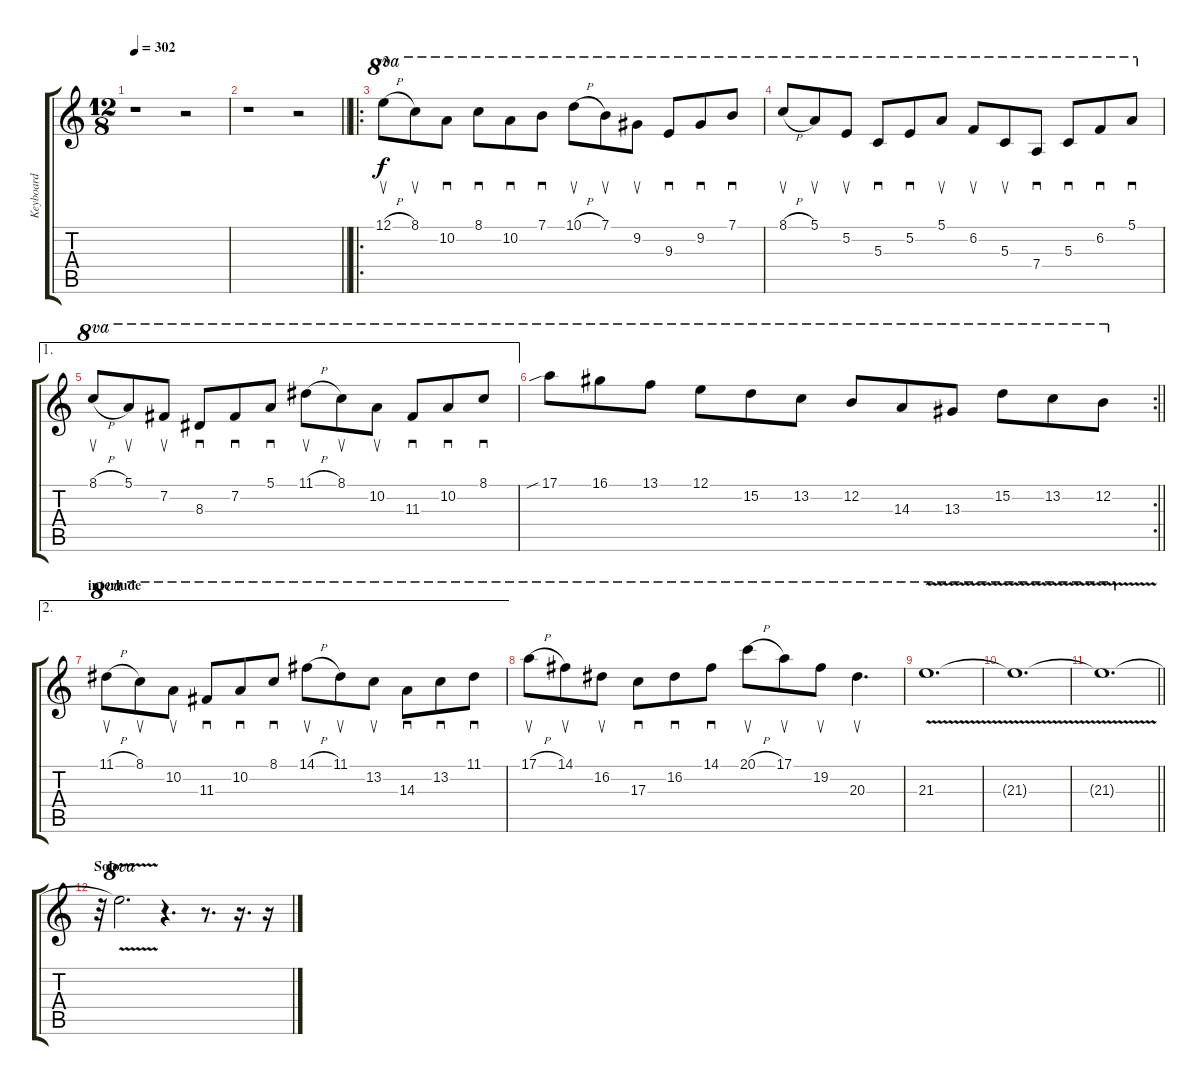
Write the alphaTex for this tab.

\track ("Keyboard" "Keyboard") {instrument acousticguitarsteel}
\staff {score tabs}
\tuning (E4 B3 G3 D3 A2 E2) {hide}
\ts (12 8)
\tempo 302
\clef g2
\ks c
r.1{dy f} r.2 |
\barLineRight lightlight
r.1 r.2 |
\ro
\section ("" "v3")
12.1{h}.8{su ot 8va volume 13 instrument harpsichord} 8.1.8{su ot 8va} 10.2.8{sd ot 8va} 8.1.8{sd ot 8va} 10.2.8{sd ot 8va} 7.1.8{sd ot 8va} 10.1{h}.8{su ot 8va} 7.1.8{su ot 8va} 9.2.8{su ot 8va} 9.3.8{sd ot 8va} 9.2.8{sd ot 8va} 7.1.8{sd ot 8va} |
8.1{h}.8{su ot 8va} 5.1.8{su ot 8va} 5.2.8{su ot 8va} 5.3.8{sd ot 8va} 5.2.8{sd ot 8va} 5.1.8{su ot 8va} 6.2.8{su ot 8va} 5.3.8{su ot 8va} 7.4.8{sd ot 8va} 5.3.8{sd ot 8va} 6.2.8{sd ot 8va} 5.1.8{sd ot 8va} |
\ae 1
8.1{h}.8{su ot 8va} 5.1.8{su ot 8va} 7.2.8{su ot 8va} 8.3.8{sd ot 8va} 7.2.8{sd ot 8va} 5.1.8{sd ot 8va} 11.1{h}.8{su ot 8va} 8.1.8{su ot 8va} 10.2.8{su ot 8va} 11.3.8{sd ot 8va} 10.2.8{sd ot 8va} 8.1.8{sd ot 8va} |
\rc 2
\barLineRight lightlight
17.1{sib}.8{ot 8va} 16.1.8{ot 8va} 13.1.8{ot 8va} 12.1.8{ot 8va} 15.2.8{ot 8va} 13.2.8{ot 8va} 12.2.8{ot 8va} 14.3.8{ot 8va} 13.3.8{ot 8va} 15.2.8{ot 8va} 13.2.8{ot 8va} 12.2.8{ot 8va} |
\ae 2
\section ("" "interlude")
11.1{h}.8{su ot 8va volume 16 instrument distortionguitar} 8.1.8{su ot 8va} 10.2.8{su ot 8va} 11.3.8{sd ot 8va} 10.2.8{sd ot 8va} 8.1.8{sd ot 8va} 14.1{h}.8{su ot 8va} 11.1.8{su ot 8va} 13.2.8{su ot 8va} 14.3.8{sd ot 8va} 13.2.8{sd ot 8va} 11.1.8{sd ot 8va} |
17.1{h}.8{su ot 8va} 14.1.8{su ot 8va} 16.2.8{su ot 8va} 17.3.8{sd ot 8va} 16.2.8{sd ot 8va} 14.1.8{sd ot 8va} 20.1{h}.8{su ot 8va} 17.1.8{su ot 8va} 19.2.8{su ot 8va} 20.3.4{d su ot 8va} |
21.3{v}.1{d ot 8va} |
21.3{v t}.1{d ot 8va} |
\barLineRight lightlight
21.3{v t}.1{d ot 8va} |
\section ("" "Solo")
r.32 21.3{v t}.2{d ot 8va} r.4{d} r.8{d} r.16{d} r.16
